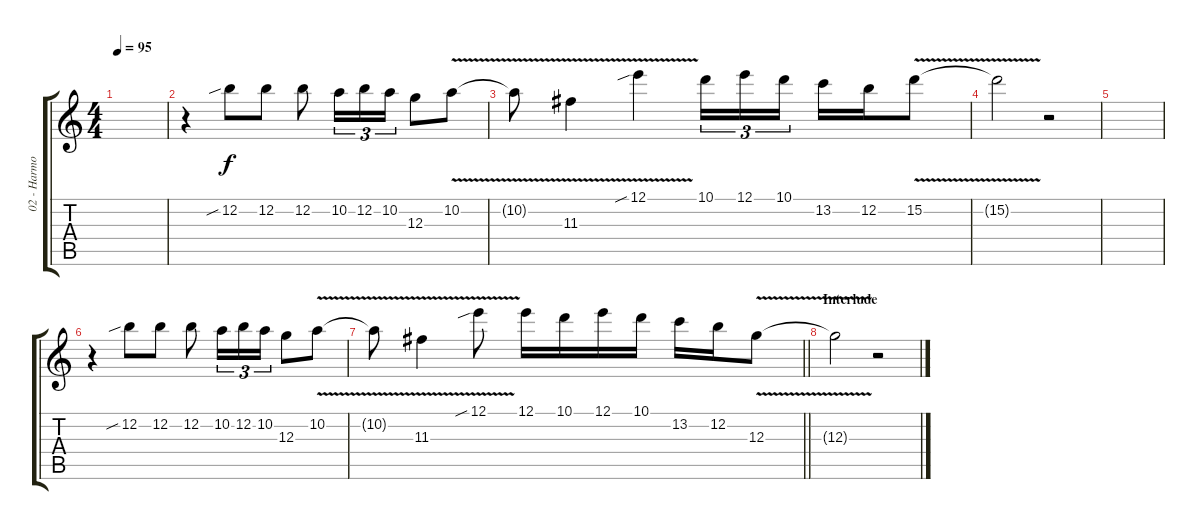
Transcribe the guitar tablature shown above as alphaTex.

\track ("02 - Harmony" "02 - Harmo") {instrument overdrivenguitar}
\staff {score tabs}
\tuning (E4 B3 G3 D3 A2 E2) {hide}
\ts (4 4)
\tempo 95
\clef g2
\ks c
|
r.4 12.2{sib}.8 12.2.8 12.2.8 10.2.16{tu (3 2)} 12.2.16{tu (3 2)} 10.2.16{tu (3 2)} 12.3.8 10.2{v}.8 |
10.2{t}.8 11.3{v}.4 12.1{v sib}.4 10.1.16{tu (3 2)} 12.1.16{tu (3 2)} 10.1.16{tu (3 2)} 13.2.16 12.2.16 15.2{v}.8 |
15.2{t}.2 r.2 |
|
r.4 12.2{sib}.8 12.2.8 12.2.8 10.2.16{tu (3 2)} 12.2.16{tu (3 2)} 10.2.16{tu (3 2)} 12.3.8 10.2{v}.8 |
\barLineRight lightlight
10.2{t}.8 11.3{v}.4 12.1{v sib}.8 12.1.16 10.1.16 12.1.16 10.1.16 13.2.16 12.2.16 12.3{v}.8 |
\section ("" "Interlude")
12.3{v t}.2 r.2
